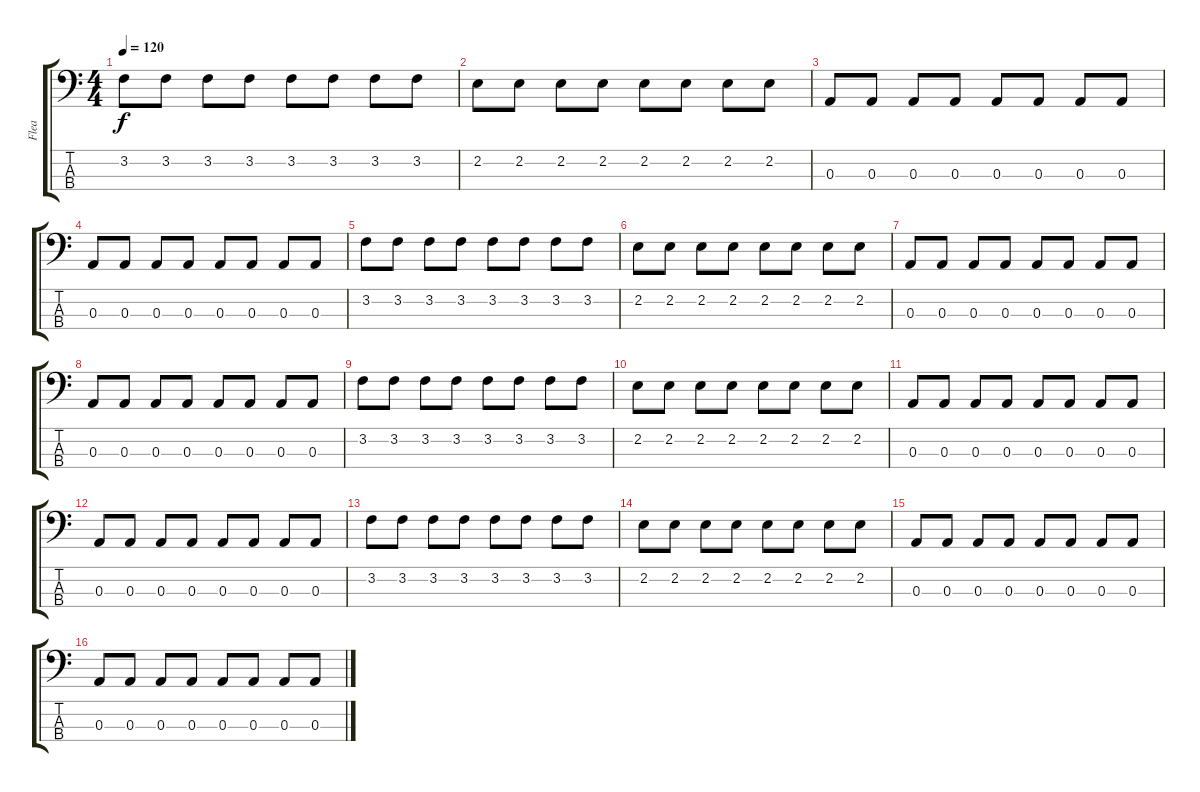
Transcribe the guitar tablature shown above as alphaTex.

\track ("Flea" "Flea") {instrument electricbassfinger}
\staff {score tabs}
\tuning (G2 D2 A1 D1) {hide}
\ts (4 4)
\tempo 120
\clef f4
\ks c
3.2.8{dy f instrument electricbassfinger} 3.2.8 3.2.8 3.2.8 3.2.8 3.2.8 3.2.8 3.2.8 |
2.2.8 2.2.8 2.2.8 2.2.8 2.2.8 2.2.8 2.2.8 2.2.8 |
0.3.8 0.3.8 0.3.8 0.3.8 0.3.8 0.3.8 0.3.8 0.3.8 |
0.3.8 0.3.8 0.3.8 0.3.8 0.3.8 0.3.8 0.3.8 0.3.8 |
3.2.8 3.2.8 3.2.8 3.2.8 3.2.8 3.2.8 3.2.8 3.2.8 |
2.2.8 2.2.8 2.2.8 2.2.8 2.2.8 2.2.8 2.2.8 2.2.8 |
0.3.8 0.3.8 0.3.8 0.3.8 0.3.8 0.3.8 0.3.8 0.3.8 |
0.3.8 0.3.8 0.3.8 0.3.8 0.3.8 0.3.8 0.3.8 0.3.8 |
3.2.8 3.2.8 3.2.8 3.2.8 3.2.8 3.2.8 3.2.8 3.2.8 |
2.2.8 2.2.8 2.2.8 2.2.8 2.2.8 2.2.8 2.2.8 2.2.8 |
0.3.8 0.3.8 0.3.8 0.3.8 0.3.8 0.3.8 0.3.8 0.3.8 |
0.3.8 0.3.8 0.3.8 0.3.8 0.3.8 0.3.8 0.3.8 0.3.8 |
3.2.8 3.2.8 3.2.8 3.2.8 3.2.8 3.2.8 3.2.8 3.2.8 |
2.2.8 2.2.8 2.2.8 2.2.8 2.2.8 2.2.8 2.2.8 2.2.8 |
0.3.8 0.3.8 0.3.8 0.3.8 0.3.8 0.3.8 0.3.8 0.3.8 |
0.3.8 0.3.8 0.3.8 0.3.8 0.3.8 0.3.8 0.3.8 0.3.8
